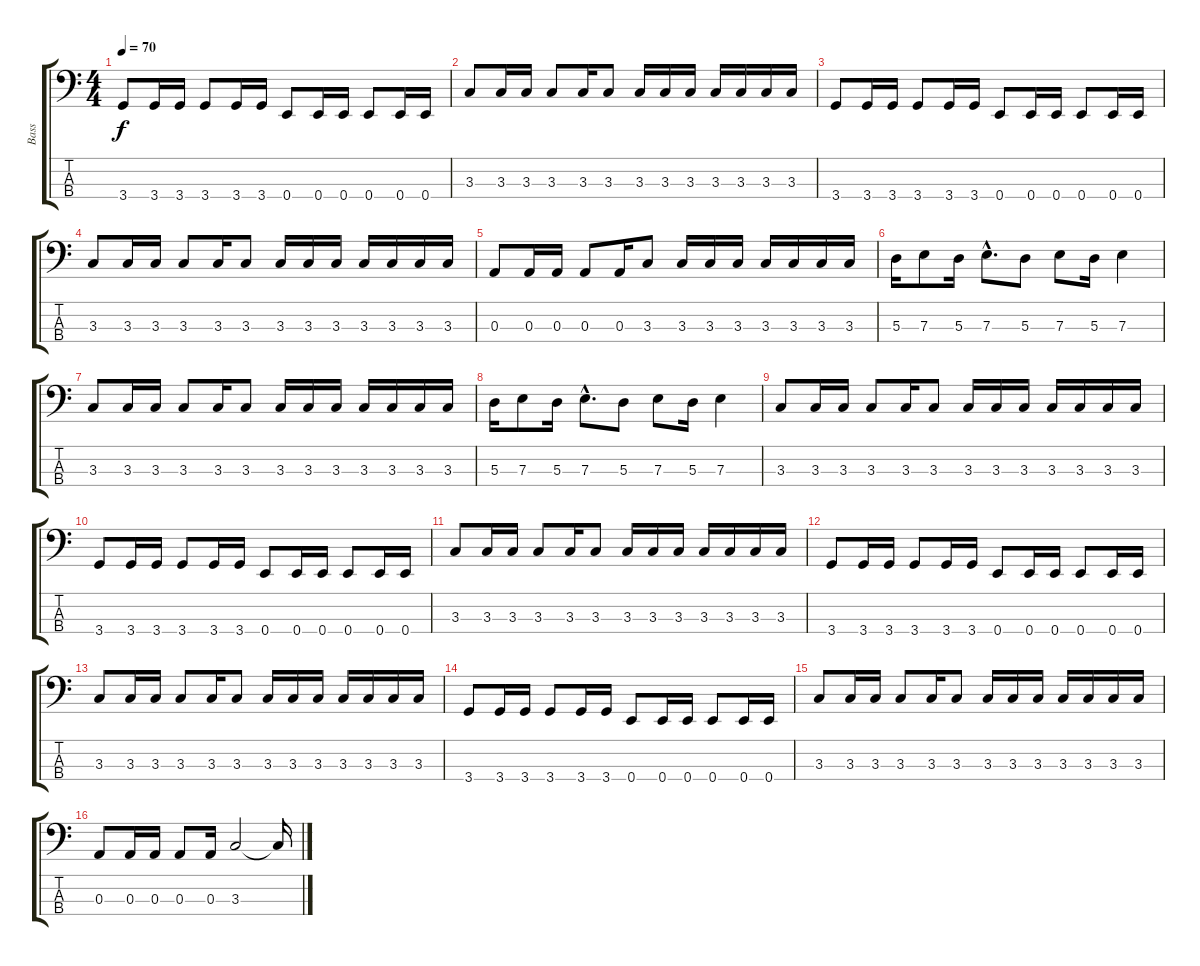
\track ("Bass" "Bass") {instrument electricbassfinger}
\staff {score tabs}
\tuning (G2 D2 A1 E1) {hide}
\ts (4 4)
\tempo 70
\clef f4
\ks c
3.4.8{dy f} 3.4.16 3.4.16 3.4.8 3.4.16 3.4.16 0.4.8 0.4.16 0.4.16 0.4.8 0.4.16 0.4.16 |
3.3.8 3.3.16 3.3.16 3.3.8 3.3.16 3.3.8 3.3.16 3.3.16 3.3.16 3.3.16 3.3.16 3.3.16 3.3.16 |
3.4.8 3.4.16 3.4.16 3.4.8 3.4.16 3.4.16 0.4.8 0.4.16 0.4.16 0.4.8 0.4.16 0.4.16 |
3.3.8 3.3.16 3.3.16 3.3.8 3.3.16 3.3.8 3.3.16 3.3.16 3.3.16 3.3.16 3.3.16 3.3.16 3.3.16 |
0.3.8 0.3.16 0.3.16 0.3.8 0.3.16 3.3.8 3.3.16 3.3.16 3.3.16 3.3.16 3.3.16 3.3.16 3.3.16 |
5.3.16 7.3.8 5.3.16 7.3{hac}.8{d} 5.3.8 7.3.8 5.3.16 7.3.4 |
3.3.8 3.3.16 3.3.16 3.3.8 3.3.16 3.3.8 3.3.16 3.3.16 3.3.16 3.3.16 3.3.16 3.3.16 3.3.16 |
5.3.16 7.3.8 5.3.16 7.3{hac}.8{d} 5.3.8 7.3.8 5.3.16 7.3.4 |
3.3.8 3.3.16 3.3.16 3.3.8 3.3.16 3.3.8 3.3.16 3.3.16 3.3.16 3.3.16 3.3.16 3.3.16 3.3.16 |
3.4.8 3.4.16 3.4.16 3.4.8 3.4.16 3.4.16 0.4.8 0.4.16 0.4.16 0.4.8 0.4.16 0.4.16 |
3.3.8 3.3.16 3.3.16 3.3.8 3.3.16 3.3.8 3.3.16 3.3.16 3.3.16 3.3.16 3.3.16 3.3.16 3.3.16 |
3.4.8 3.4.16 3.4.16 3.4.8 3.4.16 3.4.16 0.4.8 0.4.16 0.4.16 0.4.8 0.4.16 0.4.16 |
3.3.8 3.3.16 3.3.16 3.3.8 3.3.16 3.3.8 3.3.16 3.3.16 3.3.16 3.3.16 3.3.16 3.3.16 3.3.16 |
3.4.8 3.4.16 3.4.16 3.4.8 3.4.16 3.4.16 0.4.8 0.4.16 0.4.16 0.4.8 0.4.16 0.4.16 |
3.3.8 3.3.16 3.3.16 3.3.8 3.3.16 3.3.8 3.3.16 3.3.16 3.3.16 3.3.16 3.3.16 3.3.16 3.3.16 |
0.3.8 0.3.16 0.3.16 0.3.8 0.3.16 3.3.2 3.3{t}.16
